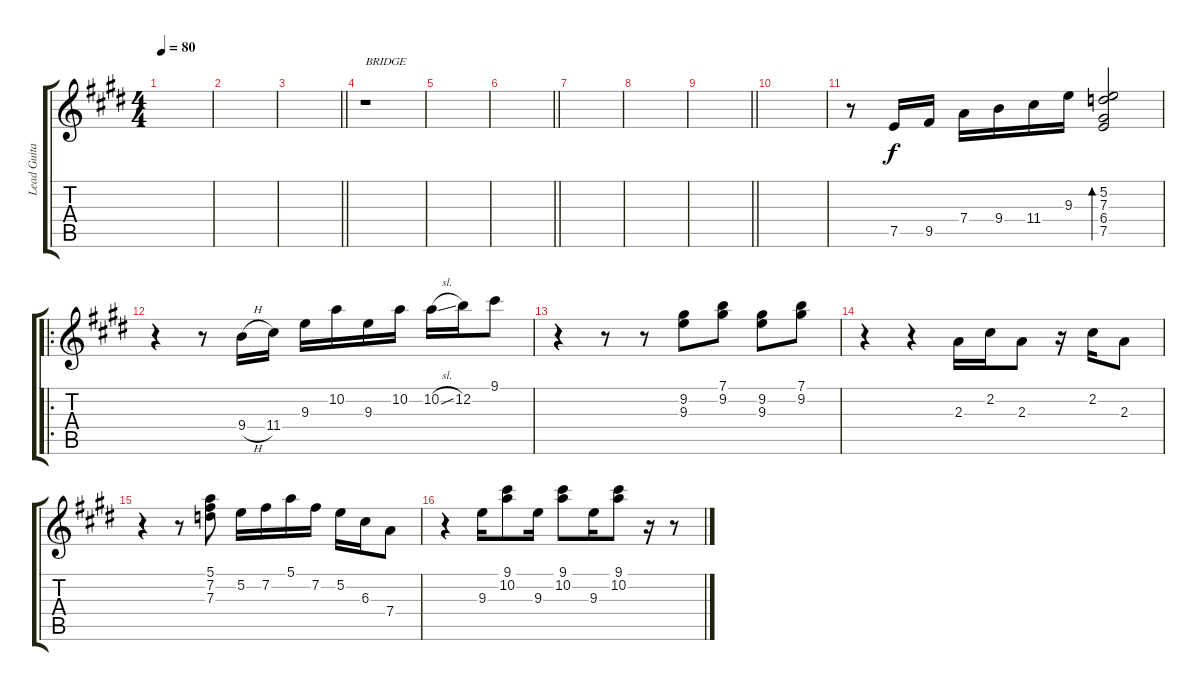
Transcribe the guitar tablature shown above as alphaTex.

\track ("Lead Guitar" "Lead Guita") {instrument acousticguitarsteel}
\staff {score tabs}
\tuning (E4 B3 G3 D3 A2 E2) {hide}
\ts (4 4)
\tempo 80
\clef g2
\ks e
|
|
\barLineRight lightlight
|
r.1{txt "BRIDGE"} |
|
\barLineRight lightlight
|
|
|
\barLineRight lightlight
|
|
r.8 7.5.16 9.5.16 7.4.16 9.4.16 11.4.16 9.3.16 (5.2 7.3 6.4 7.5).2{bd 60} |
\ro
r.4 r.8 9.4{h}.16 11.4.16 9.3.16 10.2.16 9.3.16 10.2.16 10.2{sl}.16 12.2.16 9.1.8 |
r.4 r.8 r.8 (9.2 9.3).8 (7.1 9.2).8 (9.2 9.3).8 (7.1 9.2).8 |
r.4 r.4 2.3.16 2.2.16 2.3.8 r.16 2.2.16 2.3.8 |
r.4 r.8 (5.1 7.2 7.3).8 5.2.16 7.2.16 5.1.16 7.2.16 5.2.16 6.3.16 7.4.8 |
r.4 9.3.16 (9.1 10.2).8 9.3.16 (9.1 10.2).8 9.3.16 (9.1 10.2).8 r.16 r.8
